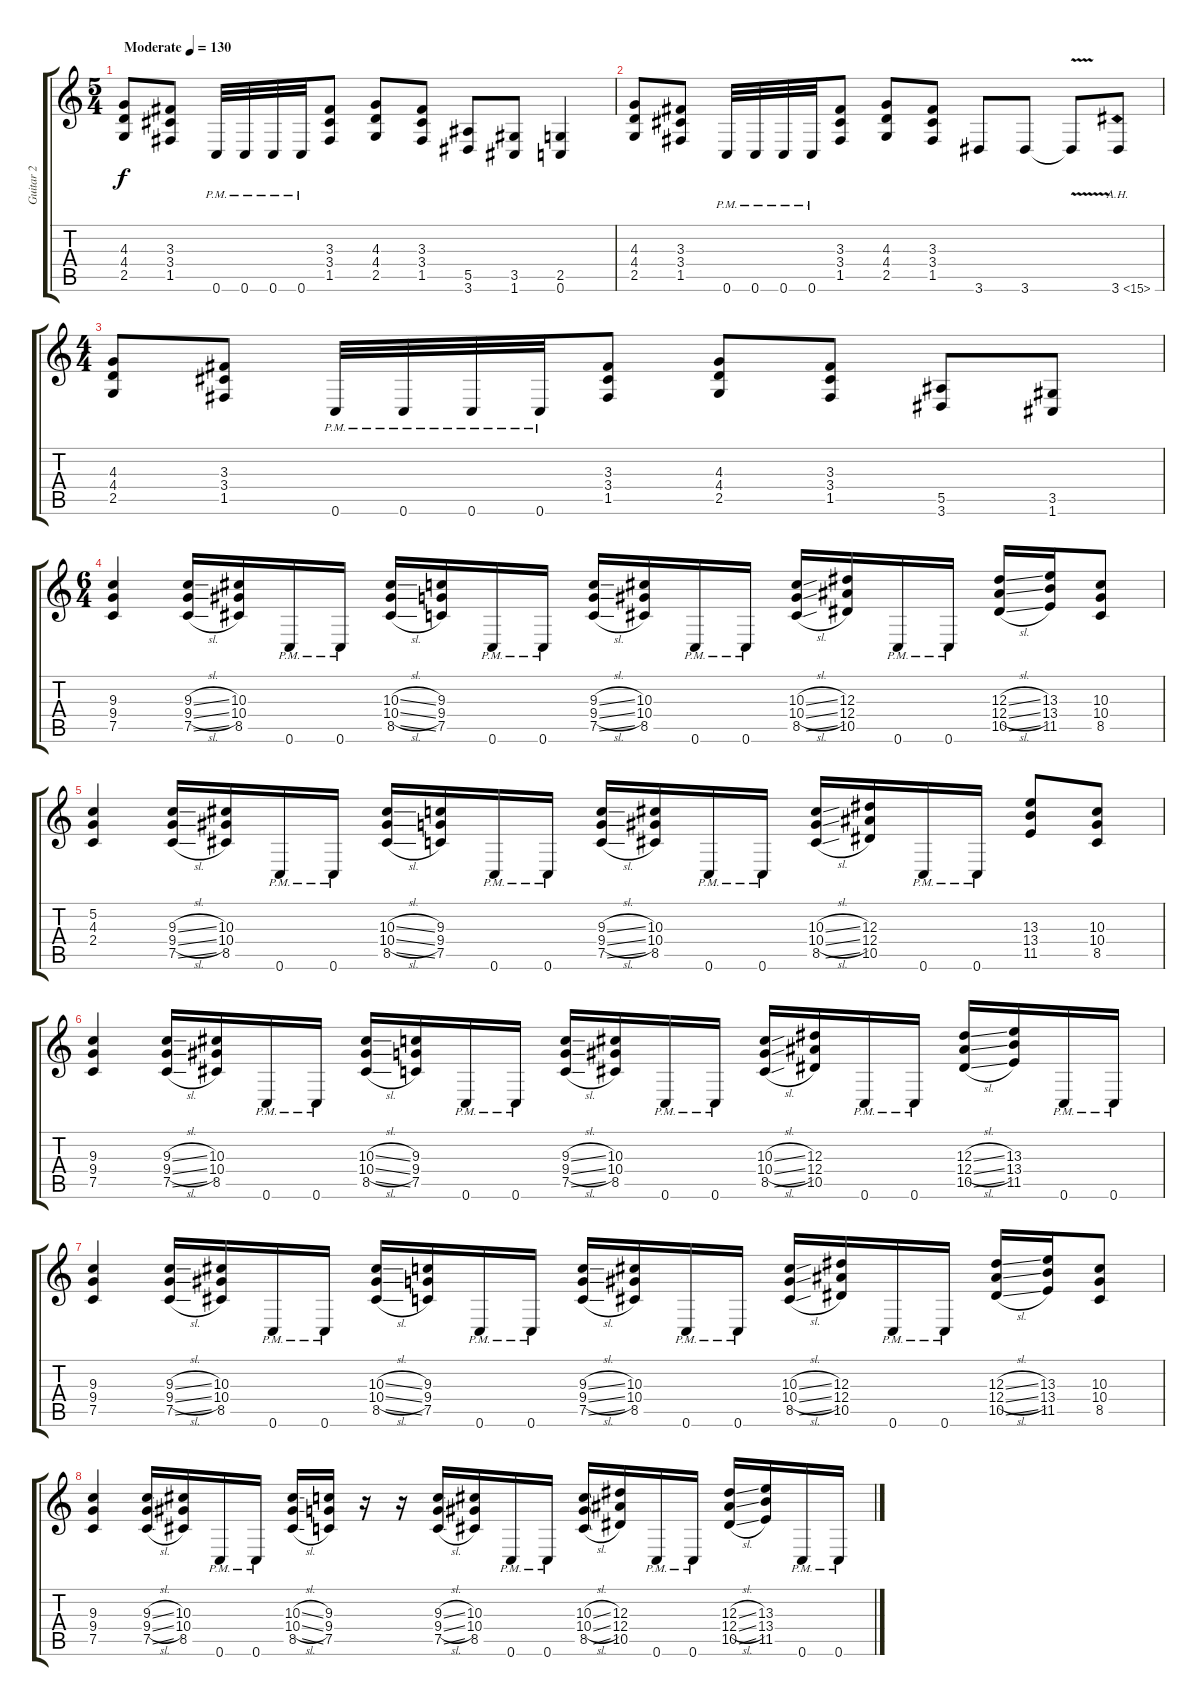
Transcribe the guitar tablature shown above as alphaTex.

\track ("Guitar 2" "Guitar 2") {instrument distortionguitar}
\staff {score tabs}
\tuning (C4 G3 Eb3 Bb2 F2 C2) {hide}
\ts (5 4)
\tempo (130 "Moderate")
\clef g2
\ks c
(4.3 4.4 2.5).8{dy f instrument distortionguitar} (3.3 3.4 1.5).8 0.6{pm}.32 0.6{pm}.32 0.6{pm}.32 0.6{pm}.32 (3.3 3.4 1.5).8 (4.3 4.4 2.5).8 (3.3 3.4 1.5).8 (5.5 3.6).8 (3.5 1.6).8 (2.5 0.6).4 |
(4.3 4.4 2.5).8 (3.3 3.4 1.5).8 0.6{pm}.32 0.6{pm}.32 0.6{pm}.32 0.6{pm}.32 (3.3 3.4 1.5).8 (4.3 4.4 2.5).8 (3.3 3.4 1.5).8 3.6.8 3.6.8 3.6{v t}.8 3.6{ah 12}.8 |
\ts (4 4)
(4.3 4.4 2.5).8 (3.3 3.4 1.5).8 0.6{pm}.32 0.6{pm}.32 0.6{pm}.32 0.6{pm}.32 (3.3 3.4 1.5).8 (4.3 4.4 2.5).8 (3.3 3.4 1.5).8 (5.5 3.6).8 (3.5 1.6).8 |
\ts (6 4)
(9.3 9.4 7.5).4 (9.3{sl} 9.4{sl} 7.5{sl}).16 (10.3 10.4 8.5).16 0.6{pm}.16 0.6{pm}.16 (10.3{sl} 10.4{sl} 8.5{sl}).16 (9.3 9.4 7.5).16 0.6{pm}.16 0.6{pm}.16 (9.3{sl} 9.4{sl} 7.5{sl}).16 (10.3 10.4 8.5).16 0.6{pm}.16 0.6{pm}.16 (10.3{sl} 10.4{sl} 8.5{sl}).16 (12.3 12.4 10.5).16 0.6{pm}.16 0.6{pm}.16 (12.3{sl} 12.4{sl} 10.5{sl}).16 (13.3 13.4 11.5).16 (10.3 10.4 8.5).8 |
(5.2 4.3 2.4).4 (9.3{sl} 9.4{sl} 7.5{sl}).16 (10.3 10.4 8.5).16 0.6{pm}.16 0.6{pm}.16 (10.3{sl} 10.4{sl} 8.5{sl}).16 (9.3 9.4 7.5).16 0.6{pm}.16 0.6{pm}.16 (9.3{sl} 9.4{sl} 7.5{sl}).16 (10.3 10.4 8.5).16 0.6{pm}.16 0.6{pm}.16 (10.3{sl} 10.4{sl} 8.5{sl}).16 (12.3 12.4 10.5).16 0.6{pm}.16 0.6{pm}.16 (13.3 13.4 11.5).8 (10.3 10.4 8.5).8 |
(9.3 9.4 7.5).4 (9.3{sl} 9.4{sl} 7.5{sl}).16 (10.3 10.4 8.5).16 0.6{pm}.16 0.6{pm}.16 (10.3{sl} 10.4{sl} 8.5{sl}).16 (9.3 9.4 7.5).16 0.6{pm}.16 0.6{pm}.16 (9.3{sl} 9.4{sl} 7.5{sl}).16 (10.3 10.4 8.5).16 0.6{pm}.16 0.6{pm}.16 (10.3{sl} 10.4{sl} 8.5{sl}).16 (12.3 12.4 10.5).16 0.6{pm}.16 0.6{pm}.16 (12.3{sl} 12.4{sl} 10.5{sl}).16 (13.3 13.4 11.5).16 0.6{pm}.16 0.6{pm}.16 |
(9.3 9.4 7.5).4 (9.3{sl} 9.4{sl} 7.5{sl}).16 (10.3 10.4 8.5).16 0.6{pm}.16 0.6{pm}.16 (10.3{sl} 10.4{sl} 8.5{sl}).16 (9.3 9.4 7.5).16 0.6{pm}.16 0.6{pm}.16 (9.3{sl} 9.4{sl} 7.5{sl}).16 (10.3 10.4 8.5).16 0.6{pm}.16 0.6{pm}.16 (10.3{sl} 10.4{sl} 8.5{sl}).16 (12.3 12.4 10.5).16 0.6{pm}.16 0.6{pm}.16 (12.3{sl} 12.4{sl} 10.5{sl}).16 (13.3 13.4 11.5).16 (10.3 10.4 8.5).8 |
(9.3 9.4 7.5).4 (9.3{sl} 9.4{sl} 7.5{sl}).16 (10.3 10.4 8.5).16 0.6{pm}.16 0.6{pm}.16 (10.3{sl} 10.4{sl} 8.5{sl}).16 (9.3 9.4 7.5).16 r.16 r.16 (9.3{sl} 9.4{sl} 7.5{sl}).16 (10.3 10.4 8.5).16 0.6{pm}.16 0.6{pm}.16 (10.3{sl} 10.4{sl} 8.5{sl}).16 (12.3 12.4 10.5).16 0.6{pm}.16 0.6{pm}.16 (12.3{sl} 12.4{sl} 10.5{sl}).16 (13.3 13.4 11.5).16 0.6{pm}.16 0.6{pm}.16
